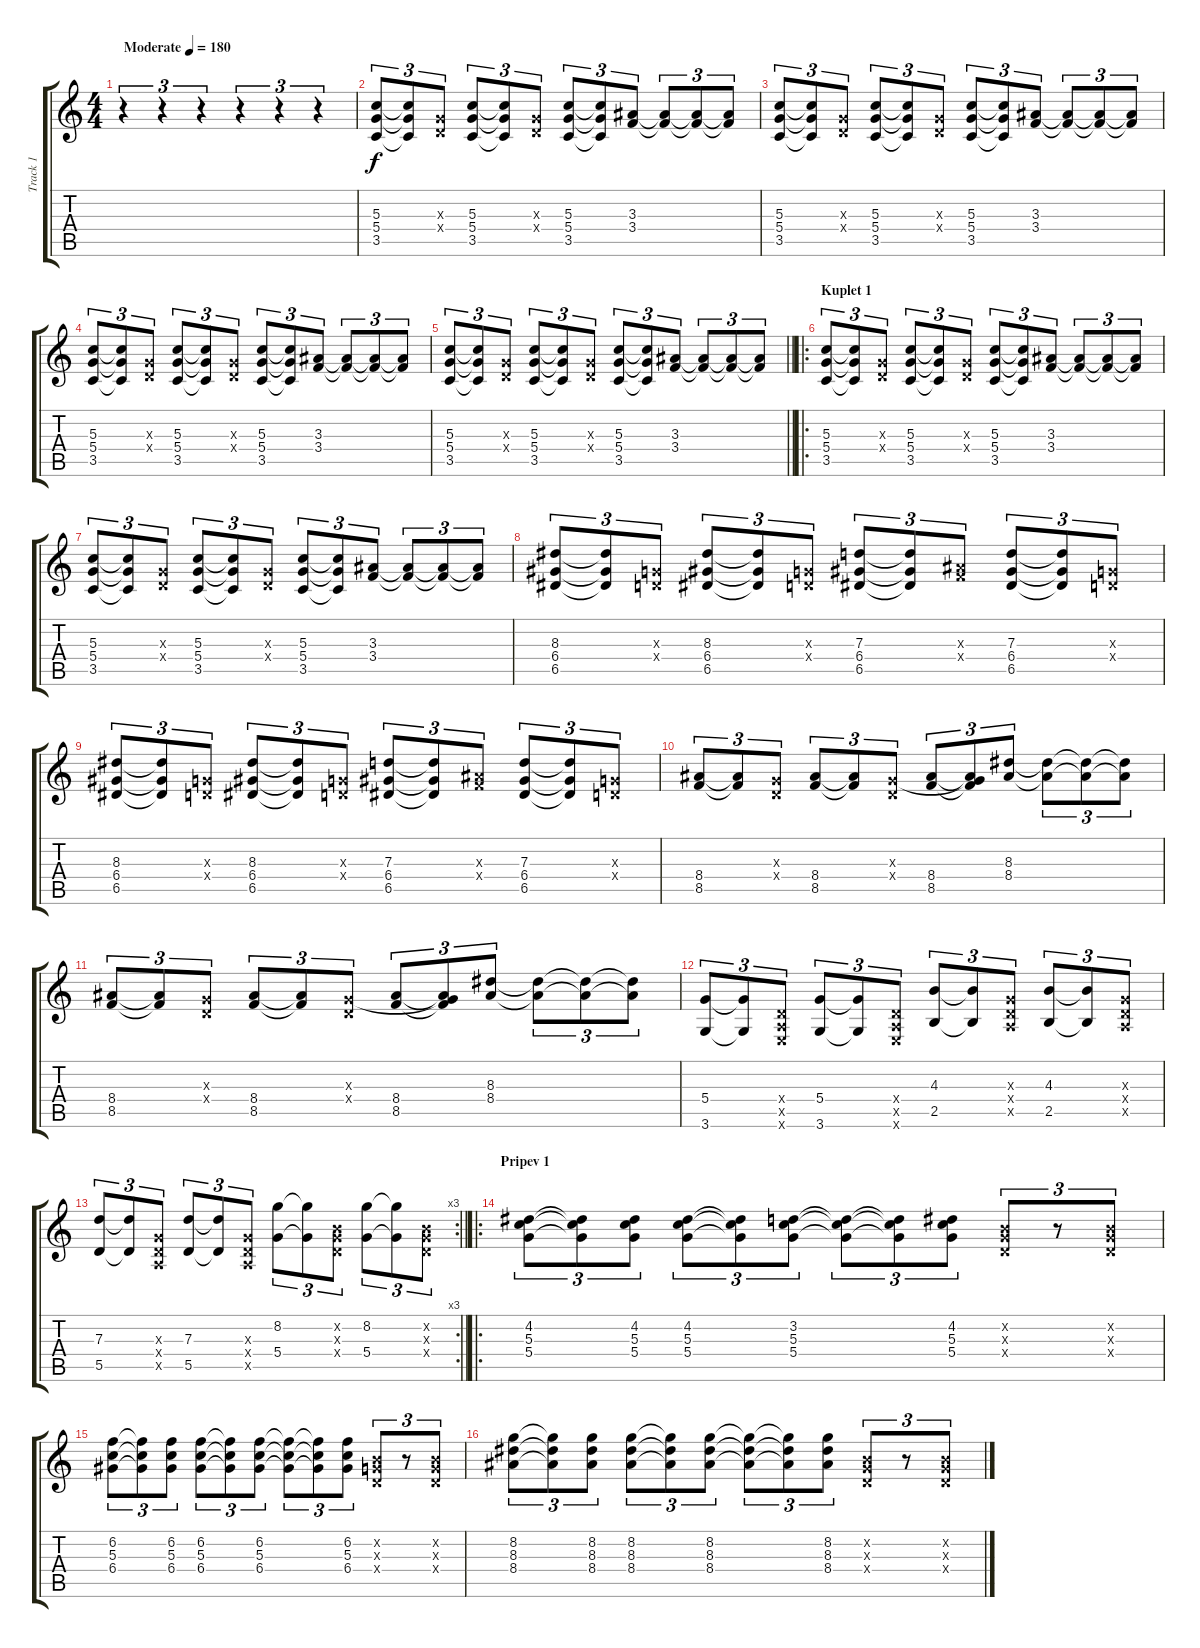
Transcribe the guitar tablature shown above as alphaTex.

\track ("Track 1" "Track 1") {instrument acousticguitarsteel}
\staff {score tabs}
\tuning (E4 B3 G3 D3 A2 E2) {hide}
\ts (4 4)
\tempo (180 "Moderate")
\clef g2
\ks c
r.4{tu (3 2) dy f instrument acousticguitarsteel} r.4{tu (3 2)} r.4{tu (3 2)} r.4{tu (3 2)} r.4{tu (3 2)} r.4{tu (3 2)} |
(5.3 5.4 3.5).8{tu (3 2)} (5.3{t} 5.4{t} 3.5{t}).8{tu (3 2)} (0.3{x} 0.4{x}).8{tu (3 2)} (5.3 5.4 3.5).8{tu (3 2)} (5.3{t} 5.4{t} 3.5{t}).8{tu (3 2)} (0.3{x} 0.4{x}).8{tu (3 2)} (5.3 5.4 3.5).8{tu (3 2)} (5.3{t} 5.4{t} 3.5{t}).8{tu (3 2)} (3.3 3.4).8{tu (3 2)} (3.3{t} 3.4{t}).8{tu (3 2)} (3.3{t} 3.4{t}).8{tu (3 2)} (3.3{t} 3.4{t}).8{tu (3 2)} |
(5.3 5.4 3.5).8{tu (3 2)} (5.3{t} 5.4{t} 3.5{t}).8{tu (3 2)} (0.3{x} 0.4{x}).8{tu (3 2)} (5.3 5.4 3.5).8{tu (3 2)} (5.3{t} 5.4{t} 3.5{t}).8{tu (3 2)} (0.3{x} 0.4{x}).8{tu (3 2)} (5.3 5.4 3.5).8{tu (3 2)} (5.3{t} 5.4{t} 3.5{t}).8{tu (3 2)} (3.3 3.4).8{tu (3 2)} (3.3{t} 3.4{t}).8{tu (3 2)} (3.3{t} 3.4{t}).8{tu (3 2)} (3.3{t} 3.4{t}).8{tu (3 2)} |
(5.3 5.4 3.5).8{tu (3 2)} (5.3{t} 5.4{t} 3.5{t}).8{tu (3 2)} (0.3{x} 0.4{x}).8{tu (3 2)} (5.3 5.4 3.5).8{tu (3 2)} (5.3{t} 5.4{t} 3.5{t}).8{tu (3 2)} (0.3{x} 0.4{x}).8{tu (3 2)} (5.3 5.4 3.5).8{tu (3 2)} (5.3{t} 5.4{t} 3.5{t}).8{tu (3 2)} (3.3 3.4).8{tu (3 2)} (3.3{t} 3.4{t}).8{tu (3 2)} (3.3{t} 3.4{t}).8{tu (3 2)} (3.3{t} 3.4{t}).8{tu (3 2)} |
\barLineRight lightlight
(5.3 5.4 3.5).8{tu (3 2)} (5.3{t} 5.4{t} 3.5{t}).8{tu (3 2)} (0.3{x} 0.4{x}).8{tu (3 2)} (5.3 5.4 3.5).8{tu (3 2)} (5.3{t} 5.4{t} 3.5{t}).8{tu (3 2)} (0.3{x} 0.4{x}).8{tu (3 2)} (5.3 5.4 3.5).8{tu (3 2)} (5.3{t} 5.4{t} 3.5{t}).8{tu (3 2)} (3.3 3.4).8{tu (3 2)} (3.3{t} 3.4{t}).8{tu (3 2)} (3.3{t} 3.4{t}).8{tu (3 2)} (3.3{t} 3.4{t}).8{tu (3 2)} |
\ro
\section ("" "Kuplet 1")
(5.3 5.4 3.5).8{tu (3 2)} (5.3{t} 5.4{t} 3.5{t}).8{tu (3 2)} (0.3{x} 0.4{x}).8{tu (3 2)} (5.3 5.4 3.5).8{tu (3 2)} (5.3{t} 5.4{t} 3.5{t}).8{tu (3 2)} (0.3{x} 0.4{x}).8{tu (3 2)} (5.3 5.4 3.5).8{tu (3 2)} (5.3{t} 5.4{t} 3.5{t}).8{tu (3 2)} (3.3 3.4).8{tu (3 2)} (3.3{t} 3.4{t}).8{tu (3 2)} (3.3{t} 3.4{t}).8{tu (3 2)} (3.3{t} 3.4{t}).8{tu (3 2)} |
(5.3 5.4 3.5).8{tu (3 2)} (5.3{t} 5.4{t} 3.5{t}).8{tu (3 2)} (0.3{x} 0.4{x}).8{tu (3 2)} (5.3 5.4 3.5).8{tu (3 2)} (5.3{t} 5.4{t} 3.5{t}).8{tu (3 2)} (0.3{x} 0.4{x}).8{tu (3 2)} (5.3 5.4 3.5).8{tu (3 2)} (5.3{t} 5.4{t} 3.5{t}).8{tu (3 2)} (3.3 3.4).8{tu (3 2)} (3.3{t} 3.4{t}).8{tu (3 2)} (3.3{t} 3.4{t}).8{tu (3 2)} (3.3{t} 3.4{t}).8{tu (3 2)} |
(8.3 6.4 6.5).8{tu (3 2)} (8.3{t} 6.4{t} 6.5{t}).8{tu (3 2)} (0.3{x} 0.4{x}).8{tu (3 2)} (8.3 6.4 6.5).8{tu (3 2)} (8.3{t} 6.4{t} 6.5{t}).8{tu (3 2)} (0.3{x} 0.4{x}).8{tu (3 2)} (7.3 6.4 6.5).8{tu (3 2)} (7.3{t} 6.4{t} 6.5{t}).8{tu (3 2)} (3.3{x} 3.4{x}).8{tu (3 2)} (7.3 6.4 6.5).8{tu (3 2)} (7.3{t} 6.4{t} 6.5{t}).8{tu (3 2)} (0.3{x} 0.4{x}).8{tu (3 2)} |
(8.3 6.4 6.5).8{tu (3 2)} (8.3{t} 6.4{t} 6.5{t}).8{tu (3 2)} (0.3{x} 0.4{x}).8{tu (3 2)} (8.3 6.4 6.5).8{tu (3 2)} (8.3{t} 6.4{t} 6.5{t}).8{tu (3 2)} (0.3{x} 0.4{x}).8{tu (3 2)} (7.3 6.4 6.5).8{tu (3 2)} (7.3{t} 6.4{t} 6.5{t}).8{tu (3 2)} (3.3{x} 3.4{x}).8{tu (3 2)} (7.3 6.4 6.5).8{tu (3 2)} (7.3{t} 6.4{t} 6.5{t}).8{tu (3 2)} (0.3{x} 0.4{x}).8{tu (3 2)} |
(8.4 8.5).8{tu (3 2)} (8.4{t} 8.5{t}).8{tu (3 2)} (0.3{x} 0.4{x}).8{tu (3 2)} (8.4 8.5).8{tu (3 2)} (8.4{t} 8.5{t}).8{tu (3 2)} (0.3{x} 0.4{x}).8{tu (3 2)} (8.4 8.5).8{tu (3 2)} (0.3{t} 8.4{t} 8.5{t}).8{tu (3 2)} (8.3 8.4).8{tu (3 2)} (8.3{t} 8.4{t}).8{tu (3 2)} (8.3{t} 8.4{t}).8{tu (3 2)} (8.3{t} 8.4{t}).8{tu (3 2)} |
(8.4 8.5).8{tu (3 2)} (8.4{t} 8.5{t}).8{tu (3 2)} (0.3{x} 0.4{x}).8{tu (3 2)} (8.4 8.5).8{tu (3 2)} (8.4{t} 8.5{t}).8{tu (3 2)} (0.3{x} 0.4{x}).8{tu (3 2)} (8.4 8.5).8{tu (3 2)} (0.3{t} 8.4{t} 8.5{t}).8{tu (3 2)} (8.3 8.4).8{tu (3 2)} (8.3{t} 8.4{t}).8{tu (3 2)} (8.3{t} 8.4{t}).8{tu (3 2)} (8.3{t} 8.4{t}).8{tu (3 2)} |
(5.4 3.6).8{tu (3 2)} (5.4{t} 3.6{t}).8{tu (3 2)} (0.4{x} 0.5{x} 0.6{x}).8{tu (3 2)} (5.4 3.6).8{tu (3 2)} (5.4{t} 3.6{t}).8{tu (3 2)} (0.4{x} 0.5{x} 0.6{x}).8{tu (3 2)} (4.3 2.5).8{tu (3 2)} (4.3{t} 2.5{t}).8{tu (3 2)} (0.3{x} 0.4{x} 0.5{x}).8{tu (3 2)} (4.3 2.5).8{tu (3 2)} (4.3{t} 2.5{t}).8{tu (3 2)} (0.3{x} 0.4{x} 0.5{x}).8{tu (3 2)} |
\rc 3
\barLineRight lightlight
(7.3 5.5).8{tu (3 2)} (7.3{t} 5.5{t}).8{tu (3 2)} (0.3{x} 0.4{x} 0.5{x}).8{tu (3 2)} (7.3 5.5).8{tu (3 2)} (7.3{t} 5.5{t}).8{tu (3 2)} (0.3{x} 0.4{x} 0.5{x}).8{tu (3 2)} (8.2 5.4).8{tu (3 2)} (8.2{t} 5.4{t}).8{tu (3 2)} (0.2{x} 0.3{x} 0.4{x}).8{tu (3 2)} (8.2 5.4).8{tu (3 2)} (8.2{t} 5.4{t}).8{tu (3 2)} (0.2{x} 0.3{x} 0.4{x}).8{tu (3 2)} |
\ro
\section ("" "Pripev 1")
(4.2 5.3 5.4).8{tu (3 2)} (4.2{t} 5.3{t} 5.4{t}).8{tu (3 2)} (4.2 5.3 5.4).8{tu (3 2)} (4.2 5.3 5.4).8{tu (3 2)} (4.2{t} 5.3{t} 5.4{t}).8{tu (3 2)} (3.2 5.3 5.4).8{tu (3 2)} (3.2{t} 5.3{t} 5.4{t}).8{tu (3 2)} (3.2{t} 5.3{t} 5.4{t}).8{tu (3 2)} (4.2 5.3 5.4).8{tu (3 2)} (0.2{x} 0.3{x} 0.4{x}).8{tu (3 2)} r.8{tu (3 2)} (0.2{x} 0.3{x} 0.4{x}).8{tu (3 2)} |
(6.2 5.3 6.4).8{tu (3 2)} (6.2{t} 5.3{t} 6.4{t}).8{tu (3 2)} (6.2 5.3 6.4).8{tu (3 2)} (6.2 5.3 6.4).8{tu (3 2)} (6.2{t} 5.3{t} 6.4{t}).8{tu (3 2)} (6.2 5.3 6.4).8{tu (3 2)} (6.2{t} 5.3{t} 6.4{t}).8{tu (3 2)} (6.2{t} 5.3{t} 6.4{t}).8{tu (3 2)} (6.2 5.3 6.4).8{tu (3 2)} (0.2{x} 0.3{x} 0.4{x}).8{tu (3 2)} r.8{tu (3 2)} (0.2{x} 0.3{x} 0.4{x}).8{tu (3 2)} |
(8.2 8.3 8.4).8{tu (3 2)} (8.2{t} 8.3{t} 8.4{t}).8{tu (3 2)} (8.2 8.3 8.4).8{tu (3 2)} (8.2 8.3 8.4).8{tu (3 2)} (8.2{t} 8.3{t} 8.4{t}).8{tu (3 2)} (8.2 8.3 8.4).8{tu (3 2)} (8.2{t} 8.3{t} 8.4{t}).8{tu (3 2)} (8.2{t} 8.3{t} 8.4{t}).8{tu (3 2)} (8.2 8.3 8.4).8{tu (3 2)} (0.2{x} 0.3{x} 0.4{x}).8{tu (3 2)} r.8{tu (3 2)} (0.2{x} 0.3{x} 0.4{x}).8{tu (3 2)}
